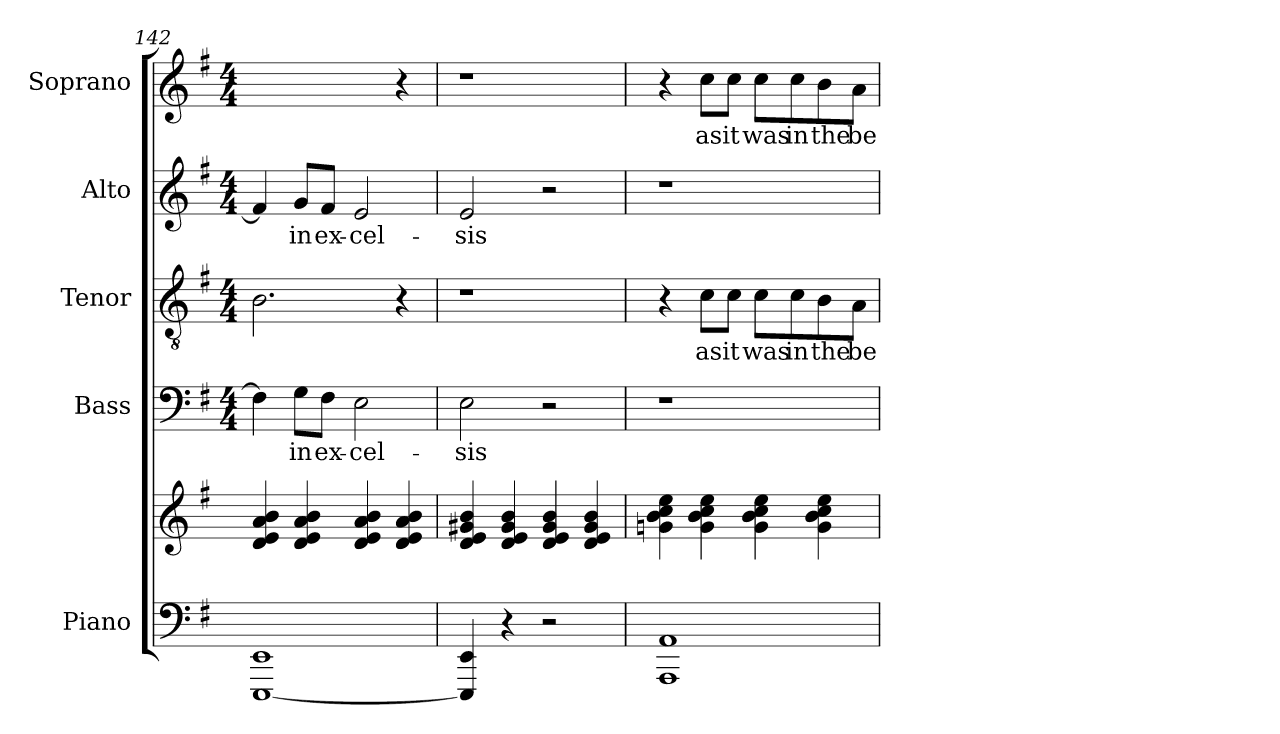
**kern	**kern	**kern	**text	**kern	**text	**kern	**text	**kern	**text
*part5	*part5	*part4	*part4	*part3	*part3	*part2	*part2	*part1	*part1
*staff6	*staff5	*staff4	*staff4	*staff3	*staff3	*staff2	*staff2	*staff1	*staff1
*I"Piano	*	*I"Bass	*	*I"Tenor	*	*I"Alto	*	*I"Soprano	*
*	*	*I'B.	*	*I'T.	*	*I'A.	*	*I'S.	*
*clefF4	*clefG2	*clefF4	*	*clefGv2	*	*clefG2	*	*clefG2	*
*k[f#]	*k[f#]	*k[f#]	*	*k[f#]	*	*k[f#]	*	*k[f#]	*
*G:	*G:	*G:	*	*G:	*	*G:	*	*G:	*
*	*	*M4/4	*	*M4/4	*	*M4/4	*	*M4/4	*
=142	=142	=142	=142	=142	=142	=142	=142	=142	=142
(>1EE [>1EEE	4d/ 4a/ 4e/ 4b/	4F#\]	.	2.B\	.	4f#/]	.	2.ryy	.
!	!	!	!LO:LY:b:cj	!	!	!	!LO:LY:b:cj	!	!
.	4d/ 4a/ 4e/ 4b/	8G\L	in	.	.	8g/L	in	.	.
!	!	!	!LO:LY:b:cj	!	!	!	!LO:LY:b:cj	!	!
.	.	8F#\J	ex-	.	.	8f#/J	ex-	.	.
!	!	!	!LO:LY:b:cj	!	!	!	!LO:LY:b:cj	!	!
.	4a/ 4d/ 4e/ 4b/	2E\	-cel-	.	.	2e/	-cel-	.	.
.	4d/ 4a/ 4e/ 4b/)	.	.	4r	.	.	.	4r	.
!!LO:PB:g=z
=143	=143	=143	=143	=143	=143	=143	=143	=143	=143
!	!	!	!LO:LY:b:cj	!	!	!	!LO:LY:b:cj	!	!
4EEE/] 4EE/	4g#X/ 4d/ 4b/ 4e/	2E\	-sis	1r	.	2e/	-sis	1r	.
4r	4b/ 4g#/ 4d/ 4e/	.	.	.	.	.	.	.	.
2r	4g#/ 4b/ 4d/ 4e/	2r	.	.	.	2r	.	.	.
.	4b/ 4g#/ 4d/ 4e/	.	.	.	.	.	.	.	.
=144	=144	=144	=144	=144	=144	=144	=144	=144	=144
1AA 1AAA	4b\ 4gn\ 4cc\ 4ee\	1r	.	4r	.	1r	.	4r	.
!	!	!	!	!	!LO:LY:b:cj	!	!	!	!LO:LY:b:cj
.	4b\ 4ee\ 4g\ 4cc\	.	.	8c\L	as	.	.	8cc\L	as
!	!	!	!	!	!LO:LY:b:cj	!	!	!	!LO:LY:b:cj
.	.	.	.	8c\J	it	.	.	8cc\J	it
!	!	!	!	!	!LO:LY:b:cj	!	!	!	!LO:LY:b:cj
.	4b\ 4g\ 4cc\ 4ee\	.	.	8c\L	was	.	.	8cc\L	was
!	!	!	!	!	!LO:LY:b:cj	!	!	!	!LO:LY:b:cj
.	.	.	.	8c\	in	.	.	8cc\	in
!	!	!	!	!	!LO:LY:b:cj	!	!	!	!LO:LY:b:cj
.	4b\ 4g\ 4cc\ 4ee\	.	.	8B\	the	.	.	8b\	the
!	!	!	!	!	!LO:LY:b:cj	!	!	!	!LO:LY:b:cj
.	.	.	.	8A\J	be-	.	.	8a\J	be-
=	=	=	=	=	=	=	=	=	=
*-	*-	*-	*-	*-	*-	*-	*-	*-	*-
